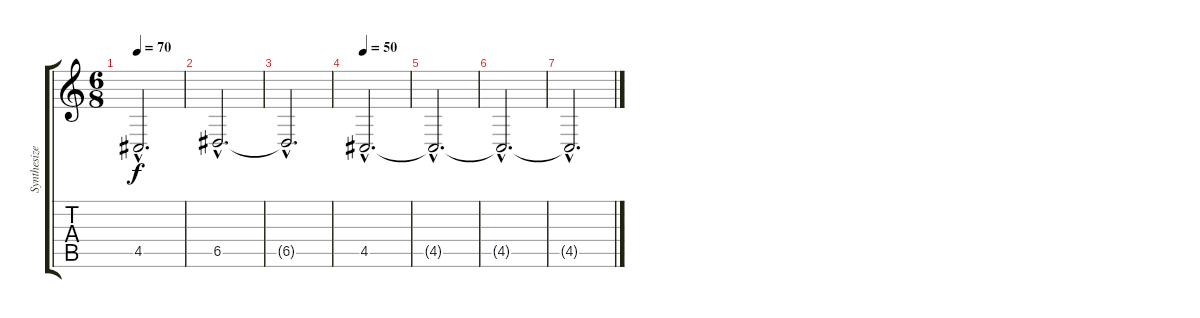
\track ("Synthesizer" "Synthesize") {instrument pad2warm}
\staff {score tabs}
\tuning (E4 B3 G3 D3 A2 E2) {hide}
\ts (6 8)
\tempo 70
\clef g2
\ks c
4.5{hac t}.2{d dy f} |
6.5{hac}.2{d} |
6.5{hac t}.2{d} |
\tempo 50
4.5{hac}.2{d volume 0} |
4.5{hac t}.2{d} |
4.5{hac t}.2{d} |
4.5{hac t}.2{d}
